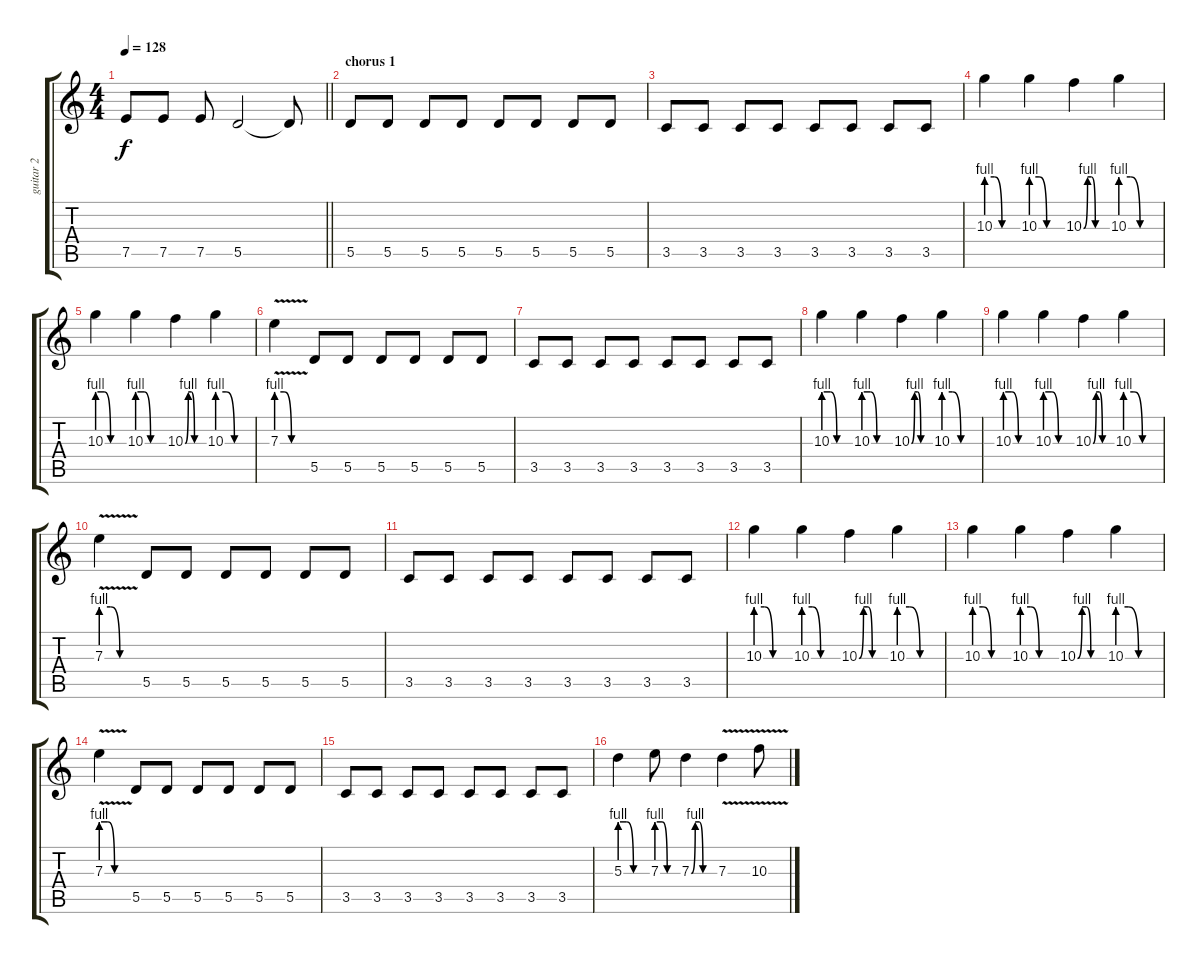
\track ("guitar 2" "guitar 2") {instrument electricguitarjazz}
\staff {score tabs}
\tuning (E4 B3 G3 D3 A2 D2) {hide}
\ts (4 4)
\tempo 128
\clef g2
\barLineRight lightlight
\ks c
7.5{t}.8{dy f} 7.5.8 7.5.8 5.5.2 5.5{t}.8 |
\section ("" "chorus 1")
5.5.8{volume 9 balance 14 instrument distortionguitar} 5.5.8 5.5.8 5.5.8 5.5.8 5.5.8 5.5.8 5.5.8 |
3.5.8 3.5.8 3.5.8 3.5.8 3.5.8 3.5.8 3.5.8 3.5.8 |
10.3{be (custom 0 4 15 4 30 0 60 0)}.4{balance 2} 10.3{be (custom 0 4 15 4 30 0 60 0)}.4 10.3{be (custom 0 0 10 4 20 4 30 0 60 0)}.4 10.3{be (custom 0 4 15 4 30 0 60 0)}.4 |
10.3{be (custom 0 4 15 4 30 0 60 0)}.4 10.3{be (custom 0 4 15 4 30 0 60 0)}.4 10.3{be (custom 0 0 10 4 20 4 30 0 60 0)}.4 10.3{be (custom 0 4 15 4 30 0 60 0)}.4 |
7.3{be (custom 0 4 15 4 30 0 60 0) v}.4 5.5.8{balance 14} 5.5.8 5.5.8 5.5.8 5.5.8 5.5.8 |
3.5.8 3.5.8 3.5.8 3.5.8 3.5.8 3.5.8 3.5.8 3.5.8 |
10.3{be (custom 0 4 15 4 30 0 60 0)}.4{balance 2} 10.3{be (custom 0 4 15 4 30 0 60 0)}.4 10.3{be (custom 0 0 10 4 20 4 30 0 60 0)}.4 10.3{be (custom 0 4 15 4 30 0 60 0)}.4 |
10.3{be (custom 0 4 15 4 30 0 60 0)}.4 10.3{be (custom 0 4 15 4 30 0 60 0)}.4 10.3{be (custom 0 0 10 4 20 4 30 0 60 0)}.4 10.3{be (custom 0 4 15 4 30 0 60 0)}.4 |
7.3{be (custom 0 4 15 4 30 0 60 0) v}.4 5.5.8{balance 14} 5.5.8 5.5.8 5.5.8 5.5.8 5.5.8 |
3.5.8 3.5.8 3.5.8 3.5.8 3.5.8 3.5.8 3.5.8 3.5.8 |
10.3{be (custom 0 4 15 4 30 0 60 0)}.4{balance 2} 10.3{be (custom 0 4 15 4 30 0 60 0)}.4 10.3{be (custom 0 0 10 4 20 4 30 0 60 0)}.4 10.3{be (custom 0 4 15 4 30 0 60 0)}.4 |
10.3{be (custom 0 4 15 4 30 0 60 0)}.4 10.3{be (custom 0 4 15 4 30 0 60 0)}.4 10.3{be (custom 0 0 10 4 20 4 30 0 60 0)}.4 10.3{be (custom 0 4 15 4 30 0 60 0)}.4 |
7.3{be (custom 0 4 15 4 30 0 60 0) v}.4 5.5.8{balance 14} 5.5.8 5.5.8 5.5.8 5.5.8 5.5.8 |
3.5.8 3.5.8 3.5.8 3.5.8 3.5.8 3.5.8 3.5.8 3.5.8 |
5.3{be (custom 0 4 15 4 30 0 60 0)}.4 7.3{be (custom 0 4 15 4 30 0 60 0)}.8 7.3{be (custom 0 0 10 4 20 4 30 0 60 0)}.4 7.3{v}.4 10.3{v}.8
